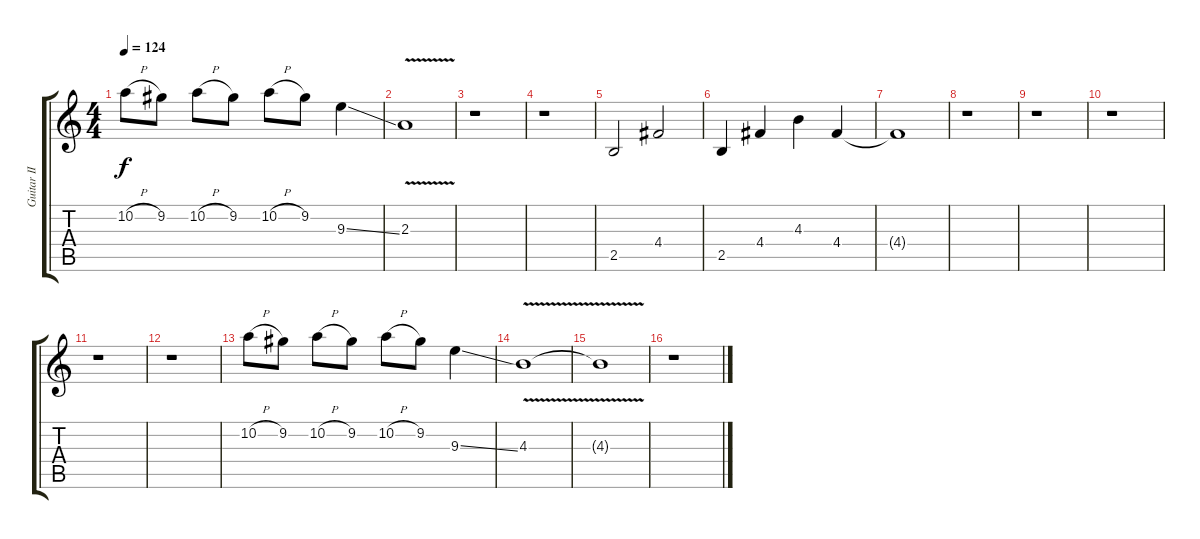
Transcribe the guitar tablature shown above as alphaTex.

\track ("Guitar II (solo)" "Guitar II ") {instrument overdrivenguitar}
\staff {score tabs}
\tuning (E4 B3 G3 D3 A2 E2) {hide}
\ts (4 4)
\tempo 124
\clef g2
\ks c
10.2{h}.8{dy f} 9.2.8 10.2{h}.8 9.2.8 10.2{h}.8 9.2.8 9.3{ss}.4 |
2.3{v}.1 |
r.1 |
r.1 |
2.5.2 4.4.2 |
2.5.4 4.4.4 4.3.4 4.4.4 |
4.4{t}.1 |
r.1 |
r.1 |
r.1 |
r.1 |
r.1 |
10.2{h}.8 9.2.8 10.2{h}.8 9.2.8 10.2{h}.8 9.2.8 9.3{ss}.4 |
4.3{v}.1 |
4.3{t}.1 |
r.1
